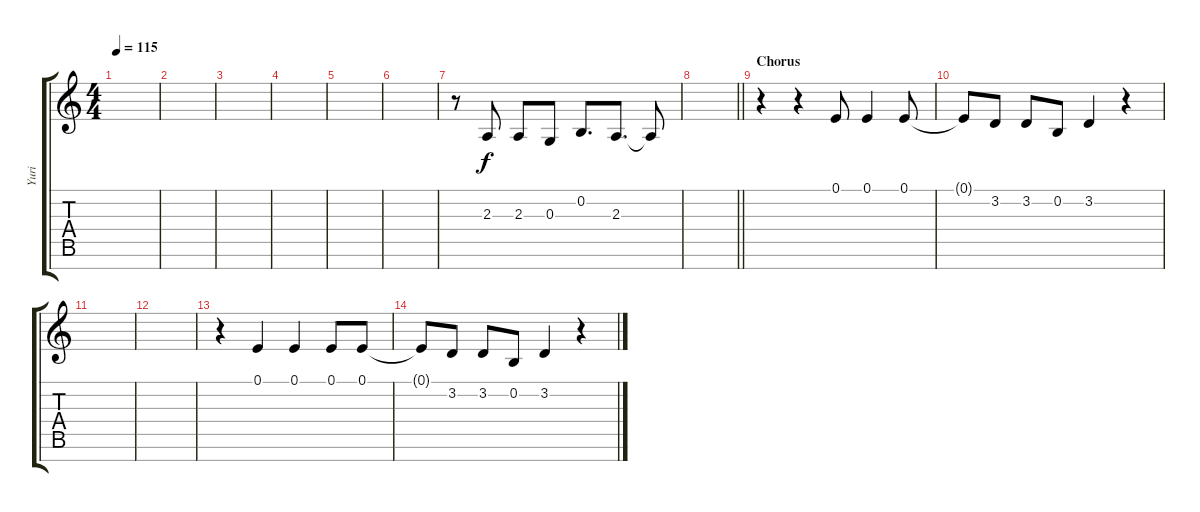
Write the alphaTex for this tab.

\track ("Yuri" "Yuri") {instrument clarinet}
\staff {score tabs}
\tuning (E4 B3 G3 D3 A2 E2 B1) {hide}
\ts (4 4)
\tempo 115
\clef g2
\ks c
|
|
|
|
|
|
r.8 2.3.8 2.3.8 0.3.8 0.2.8{d} 2.3.8{d} 2.3{t}.8 |
\barLineRight lightlight
|
\section ("" "Chorus")
r.4 r.4 0.1.8 0.1.4 0.1.8 |
0.1{t}.8 3.2.8 3.2.8 0.2.8 3.2.4 r.4 |
|
|
r.4 0.1.4 0.1.4 0.1.8 0.1.8 |
0.1{t}.8 3.2.8 3.2.8 0.2.8 3.2.4 r.4
